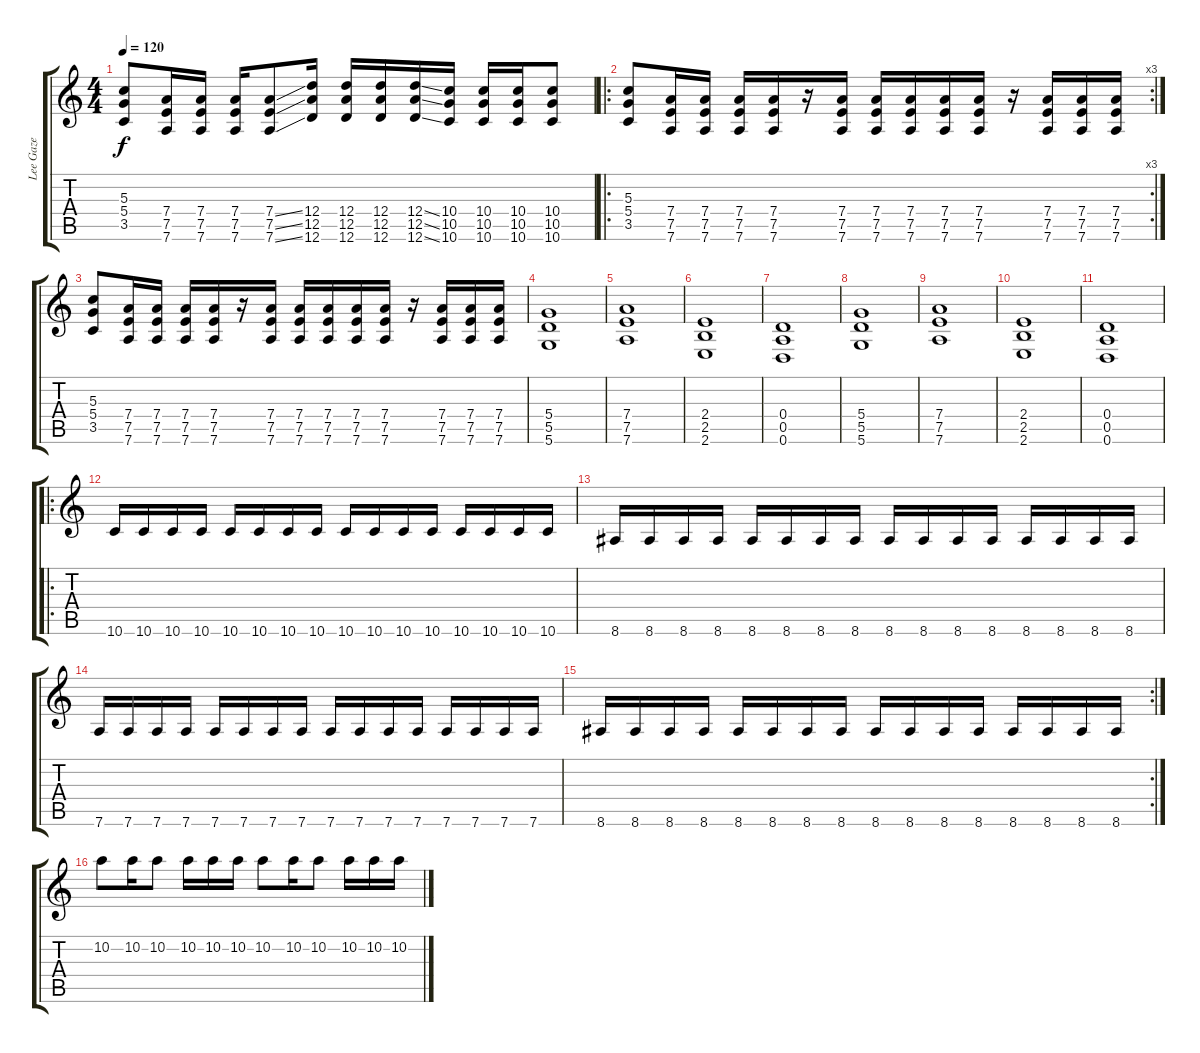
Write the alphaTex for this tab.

\track ("Lee Gaze" "Lee Gaze") {instrument overdrivenguitar}
\staff {score tabs}
\tuning (E4 B3 G3 D3 A2 D2) {hide}
\ts (4 4)
\tempo 120
\clef g2
\ks c
(5.3 5.4 3.5).8{dy f} (7.4 7.5 7.6).16 (7.4 7.5 7.6).16 (7.4 7.5 7.6).16 (7.4{ss} 7.5{ss} 7.6{ss}).8 (12.4 12.5 12.6).16 (12.4 12.5 12.6).16 (12.4 12.5 12.6).16 (12.4{ss} 12.5{ss} 12.6{ss}).16 (10.4 10.5 10.6).16 (10.4 10.5 10.6).16 (10.4 10.5 10.6).16 (10.4 10.5 10.6).8 |
\ro
\rc 3
(5.3 5.4 3.5).8 (7.4 7.5 7.6).16 (7.4 7.5 7.6).16 (7.4 7.5 7.6).16 (7.4 7.5 7.6).16 r.16 (7.4 7.5 7.6).16 (7.4 7.5 7.6).16 (7.4 7.5 7.6).16 (7.4 7.5 7.6).16 (7.4 7.5 7.6).16 r.16 (7.4 7.5 7.6).16 (7.4 7.5 7.6).16 (7.4 7.5 7.6).16 |
(5.3 5.4 3.5).8 (7.4 7.5 7.6).16 (7.4 7.5 7.6).16 (7.4 7.5 7.6).16 (7.4 7.5 7.6).16 r.16 (7.4 7.5 7.6).16 (7.4 7.5 7.6).16 (7.4 7.5 7.6).16 (7.4 7.5 7.6).16 (7.4 7.5 7.6).16 r.16 (7.4 7.5 7.6).16 (7.4 7.5 7.6).16 (7.4 7.5 7.6).16 |
(5.4 5.5 5.6).1 |
(7.4 7.5 7.6).1 |
(2.4 2.5 2.6).1 |
(0.4 0.5 0.6).1 |
(5.4 5.5 5.6).1 |
(7.4 7.5 7.6).1 |
(2.4 2.5 2.6).1 |
(0.4 0.5 0.6).1 |
\ro
10.6.16 10.6.16 10.6.16 10.6.16 10.6.16 10.6.16 10.6.16 10.6.16 10.6.16 10.6.16 10.6.16 10.6.16 10.6.16 10.6.16 10.6.16 10.6.16 |
8.6.16 8.6.16 8.6.16 8.6.16 8.6.16 8.6.16 8.6.16 8.6.16 8.6.16 8.6.16 8.6.16 8.6.16 8.6.16 8.6.16 8.6.16 8.6.16 |
7.6.16 7.6.16 7.6.16 7.6.16 7.6.16 7.6.16 7.6.16 7.6.16 7.6.16 7.6.16 7.6.16 7.6.16 7.6.16 7.6.16 7.6.16 7.6.16 |
\rc 2
8.6.16 8.6.16 8.6.16 8.6.16 8.6.16 8.6.16 8.6.16 8.6.16 8.6.16 8.6.16 8.6.16 8.6.16 8.6.16 8.6.16 8.6.16 8.6.16 |
10.2.8 10.2.16 10.2.8 10.2.16 10.2.16 10.2.16 10.2.8 10.2.16 10.2.8 10.2.16 10.2.16 10.2.16
